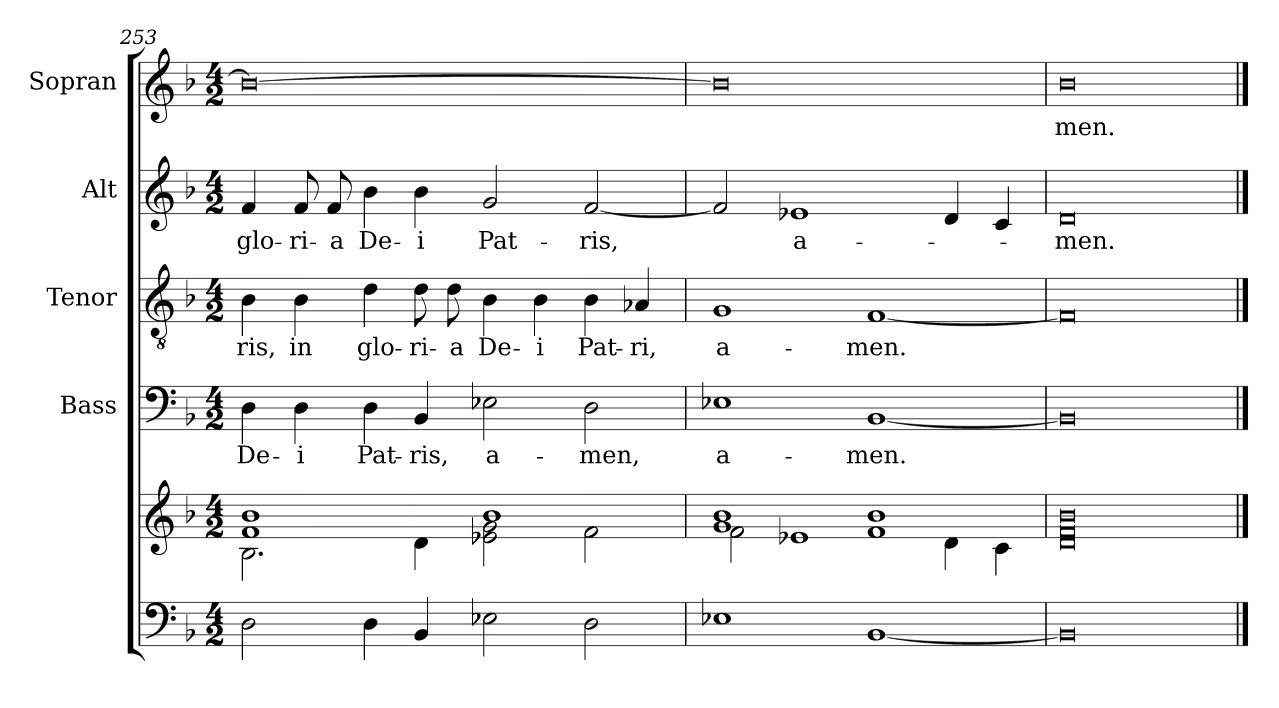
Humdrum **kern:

**kern	**kern	**kern	**text	**kern	**text	**kern	**text	**kern	**text
*part5	*part5	*part4	*part4	*part3	*part3	*part2	*part2	*part1	*part1
*staff6	*staff5	*staff4	*staff4	*staff3	*staff3	*staff2	*staff2	*staff1	*staff1
*	*	*I"Bass	*	*I"Tenor	*	*I"Alt	*	*I"Sopran	*
*	*	*I'B.	*	*I'T.	*	*I'A.	*	*I'S.	*
!!LO:LB:g=z
*clefF4	*clefG2	*clefF4	*	*clefGv2	*	*clefG2	*	*clefG2	*
*k[b-]	*k[b-]	*k[b-]	*	*k[b-]	*	*k[b-]	*	*k[b-]	*
*F:	*F:	*F:	*	*F:	*	*F:	*	*F:	*
*M4/2	*M4/2	*M4/2	*	*M4/2	*	*M4/2	*	*M4/2	*
=253	=253	=253	=253	=253	=253	=253	=253	=253	=253
*	*^	*	*	*	*	*	*	*	*
!	!	!	!	!LO:LY:b	!	!LO:LY:b	!	!LO:LY:b	!	!
2D\	1f 1b-	2.B-\	4D\	De-	4B-\	-ris,	4f/	glo-	0b-_	.
!	!	!	!	!LO:LY:b	!	!LO:LY:b	!	!LO:LY:b	!	!
.	.	.	4D\	-i	4B-\	in	8f/	-ri-	.	.
!	!	!	!	!	!	!	!	!LO:LY:b	!	!
.	.	.	.	.	.	.	8f/	-a	.	.
!	!	!	!	!LO:LY:b	!	!LO:LY:b	!	!LO:LY:b	!	!
4D\	.	.	4D\	Pat-	4d\	glo-	4b-\	De-	.	.
!	!	!	!	!LO:LY:b	!	!LO:LY:b	!	!LO:LY:b	!	!
4BB-/	.	4d\	4BB-/	-ris,	8d\	-ri-	4b-\	-i	.	.
!	!	!	!	!	!	!LO:LY:b	!	!	!	!
.	.	.	.	.	8d\	-a	.	.	.	.
!	!	!	!	!LO:LY:b	!	!LO:LY:b	!	!LO:LY:b	!	!
2E-X\	1b-	2e-X\ 2g\	2E-X\	a-	4B-\	De-	2g/	Pat-	.	.
!	!	!	!	!	!	!LO:LY:b	!	!	!	!
.	.	.	.	.	4B-\	-i	.	.	.	.
!	!	!	!	!LO:LY:b	!	!LO:LY:b	!	!LO:LY:b	!	!
2D\	.	2f\	2D\	-men,	4B-\	Pat-	[2f/	-ris,	.	.
!	!	!	!	!	!	!LO:LY:b	!	!	!	!
.	.	.	.	.	4A-X/	-ri,	.	.	.	.
=254	=254	=254	=254	=254	=254	=254	=254	=254	=254	=254
!	!	!	!	!LO:LY:b	!	!LO:LY:b	!	!	!	!
1E-X	1g 1b-	2f\	1E-X	a-	1G	a-	2f/]	.	0b-]	.
!	!	!	!	!	!	!	!	!LO:LY:b	!	!
.	.	1e-X	.	.	.	.	1e-X	a-	.	.
!	!	!	!	!LO:LY:b	!	!LO:LY:b	!	!	!	!
[1BB-	1f 1b-	.	[1BB-	-men.	[1F	-men.	.	.	.	.
.	.	4d\	.	.	.	.	4d/	.	.	.
.	.	4c\	.	.	.	.	4c/	.	.	.
=255	=255	=255	=255	=255	=255	=255	=255	=255	=255	=255
!	!	!	!	!	!	!	!	!LO:LY:b	!	!LO:LY:b
*	*v	*v	*	*	*	*	*	*	*	*
0BB-]	0d 0f 0b-	0BB-]	.	0F]	.	0d	-men.	0b-	-men.
==	==	==	==	==	==	==	==	==	==
*-	*-	*-	*-	*-	*-	*-	*-	*-	*-
